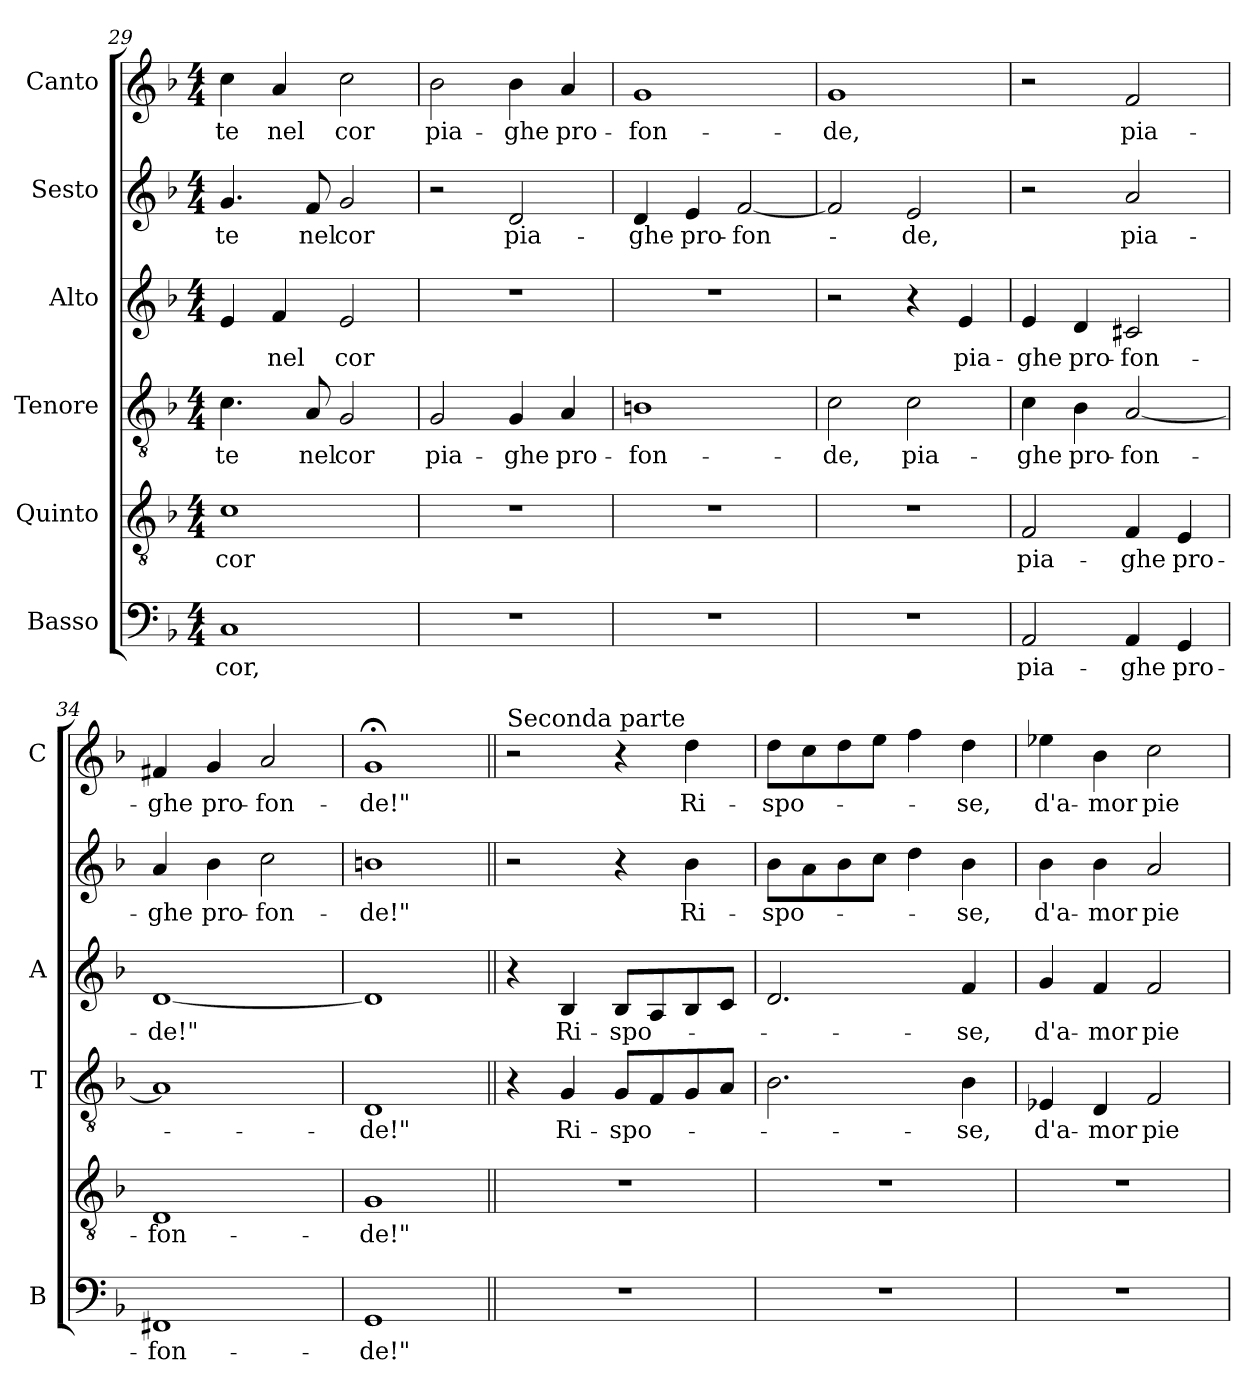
**kern	**text	**kern	**text	**kern	**text	**kern	**text	**kern	**text	**kern	**text
*part6	*part6	*part5	*part5	*part4	*part4	*part3	*part3	*part2	*part2	*part1	*part1
*staff6	*staff6	*staff5	*staff5	*staff4	*staff4	*staff3	*staff3	*staff2	*staff2	*staff1	*staff1
*I"Basso	*	*I"Quinto	*	*I"Tenore	*	*I"Alto	*	*I"Sesto	*	*I"Canto	*
*I'B	*	*	*	*I'T	*	*I'A	*	*	*	*I'C	*
*clefF4	*	*clefGv2	*	*clefGv2	*	*clefG2	*	*clefG2	*	*clefG2	*
*k[b-]	*	*k[b-]	*	*k[b-]	*	*k[b-]	*	*k[b-]	*	*k[b-]	*
*F:	*	*F:	*	*F:	*	*F:	*	*F:	*	*F:	*
*M4/4	*	*M4/4	*	*M4/4	*	*M4/4	*	*M4/4	*	*M4/4	*
=29	=29	=29	=29	=29	=29	=29	=29	=29	=29	=29	=29
!	!LO:LY:b	!	!LO:LY:b	!	!LO:LY:b	!	!	!	!LO:LY:b	!	!LO:LY:b
1C	cor,	1c	cor	4.c\	te	4e/	.	4.g/	te	4cc\	te
!	!	!	!	!	!	!	!LO:LY:b	!	!	!	!LO:LY:b
.	.	.	.	.	.	4f/	nel	.	.	4a/	nel
!	!	!	!	!	!LO:LY:b	!	!	!	!LO:LY:b	!	!
.	.	.	.	8A/	nel	.	.	8f/	nel	.	.
!	!	!	!	!	!LO:LY:b	!	!LO:LY:b	!	!LO:LY:b	!	!LO:LY:b
.	.	.	.	2G/	cor	2e/	cor	2g/	cor	2cc\	cor
=30	=30	=30	=30	=30	=30	=30	=30	=30	=30	=30	=30
!	!	!	!	!	!LO:LY:b	!	!	!	!	!	!LO:LY:b
1r	.	1r	.	2G/	pia-	1r	.	2r	.	2b-\	pia-
!	!	!	!	!	!LO:LY:b	!	!	!	!LO:LY:b	!	!LO:LY:b
.	.	.	.	4G/	-ghe	.	.	2d/	pia-	4b-\	-ghe
!	!	!	!	!	!LO:LY:b	!	!	!	!	!	!LO:LY:b
.	.	.	.	4A/	pro-	.	.	.	.	4a/	pro-
!!LO:LB:g=z
=31	=31	=31	=31	=31	=31	=31	=31	=31	=31	=31	=31
!	!	!	!	!	!LO:LY:b	!	!	!	!LO:LY:b	!	!LO:LY:b
1r	.	1r	.	1Bn	-fon-	1r	.	4d/	-ghe	1g	-fon-
!	!	!	!	!	!	!	!	!	!LO:LY:b	!	!
.	.	.	.	.	.	.	.	4e/	pro-	.	.
!	!	!	!	!	!	!	!	!	!LO:LY:b	!	!
.	.	.	.	.	.	.	.	[2f/	-fon-	.	.
=32	=32	=32	=32	=32	=32	=32	=32	=32	=32	=32	=32
!	!	!	!	!	!LO:LY:b	!	!	!	!	!	!LO:LY:b
1r	.	1r	.	2c\	-de,	2r	.	2f/]	.	1g	-de,
!	!	!	!	!	!LO:LY:b	!	!	!	!LO:LY:b	!	!
.	.	.	.	2c\	pia-	4r	.	2e/	-de,	.	.
!	!	!	!	!	!	!	!LO:LY:b	!	!	!	!
.	.	.	.	.	.	4e/	pia-	.	.	.	.
=33	=33	=33	=33	=33	=33	=33	=33	=33	=33	=33	=33
!	!LO:LY:b	!	!LO:LY:b	!	!LO:LY:b	!	!LO:LY:b	!	!	!	!
2AA/	pia-	2F/	pia-	4c\	-ghe	4e/	-ghe	2r	.	2r	.
!	!	!	!	!	!LO:LY:b	!	!LO:LY:b	!	!	!	!
.	.	.	.	4B-\	pro-	4d/	pro-	.	.	.	.
!	!LO:LY:b	!	!LO:LY:b	!	!LO:LY:b	!	!LO:LY:b	!	!LO:LY:b	!	!LO:LY:b
4AA/	-ghe	4F/	-ghe	[2A/	-fon-	2c#X/	-fon-	2a/	pia-	2f/	pia-
!	!LO:LY:b	!	!LO:LY:b	!	!	!	!	!	!	!	!
4GG/	pro-	4E/	pro-	.	.	.	.	.	.	.	.
=34	=34	=34	=34	=34	=34	=34	=34	=34	=34	=34	=34
!	!LO:LY:b	!	!LO:LY:b	!	!	!	!LO:LY:b	!	!LO:LY:b	!	!LO:LY:b
1FF#X	-fon-	1D	-fon-	1A]	.	[1d	-de!"	4a/	-ghe	4f#X/	-ghe
!	!	!	!	!	!	!	!	!	!LO:LY:b	!	!LO:LY:b
.	.	.	.	.	.	.	.	4b-\	pro-	4g/	pro-
!	!	!	!	!	!	!	!	!	!LO:LY:b	!	!LO:LY:b
.	.	.	.	.	.	.	.	2cc\	-fon-	2a/	-fon-
=35	=35	=35	=35	=35	=35	=35	=35	=35	=35	=35	=35
!	!LO:LY:b	!	!LO:LY:b	!	!LO:LY:b	!	!	!	!LO:LY:b	!	!LO:LY:b
1GG	-de!"	1G	-de!"	1D	-de!"	1d]	.	1bn	-de!"	1g;<	-de!"
=36||	=36||	=36||	=36||	=36||	=36||	=36||	=36||	=36||	=36||	=36||	=36||
!	!	!	!	!	!	!	!	!	!	!LO:TX:a:t=Seconda parte	!
1r	.	1r	.	4r	.	4r	.	2r	.	2r	.
!	!	!	!	!	!LO:LY:b	!	!LO:LY:b	!	!	!	!
.	.	.	.	4G/	Ri-	4B-/	Ri-	.	.	.	.
!	!	!	!	!	!LO:LY:b	!	!LO:LY:b	!	!	!	!
.	.	.	.	8G/L	-spo-	8B-/L	-spo-	4r	.	4r	.
.	.	.	.	8F/	.	8A/	.	.	.	.	.
!	!	!	!	!	!	!	!	!	!LO:LY:b	!	!LO:LY:b
.	.	.	.	8G/	.	8B-/	.	4b-\	Ri-	4dd\	Ri-
.	.	.	.	8A/J	.	8c/J	.	.	.	.	.
=37	=37	=37	=37	=37	=37	=37	=37	=37	=37	=37	=37
!	!	!	!	!	!	!	!	!	!LO:LY:b	!	!LO:LY:b
1r	.	1r	.	2.B-\	.	2.d/	.	8b-\L	-spo-	8dd\L	-spo-
.	.	.	.	.	.	.	.	8a\	.	8cc\	.
.	.	.	.	.	.	.	.	8b-\	.	8dd\	.
.	.	.	.	.	.	.	.	8cc\J	.	8ee\J	.
.	.	.	.	.	.	.	.	4dd\	.	4ff\	.
!	!	!	!	!	!LO:LY:b	!	!LO:LY:b	!	!LO:LY:b	!	!LO:LY:b
.	.	.	.	4B-\	-se,	4f/	-se,	4b-\	-se,	4dd\	-se,
=38	=38	=38	=38	=38	=38	=38	=38	=38	=38	=38	=38
!	!	!	!	!	!LO:LY:b	!	!LO:LY:b	!	!LO:LY:b	!	!LO:LY:b
1r	.	1r	.	4E-X/	d'a-	4g/	d'a-	4b-\	d'a-	4ee-X\	d'a-
!	!	!	!	!	!LO:LY:b	!	!LO:LY:b	!	!LO:LY:b	!	!LO:LY:b
.	.	.	.	4D/	-mor	4f/	-mor	4b-\	-mor	4b-\	-mor
!	!	!	!	!	!LO:LY:b	!	!LO:LY:b	!	!LO:LY:b	!	!LO:LY:b
.	.	.	.	2F/	pie-	2f/	pie-	2a/	pie-	2cc\	pie-
=	=	=	=	=	=	=	=	=	=	=	=
*-	*-	*-	*-	*-	*-	*-	*-	*-	*-	*-	*-
